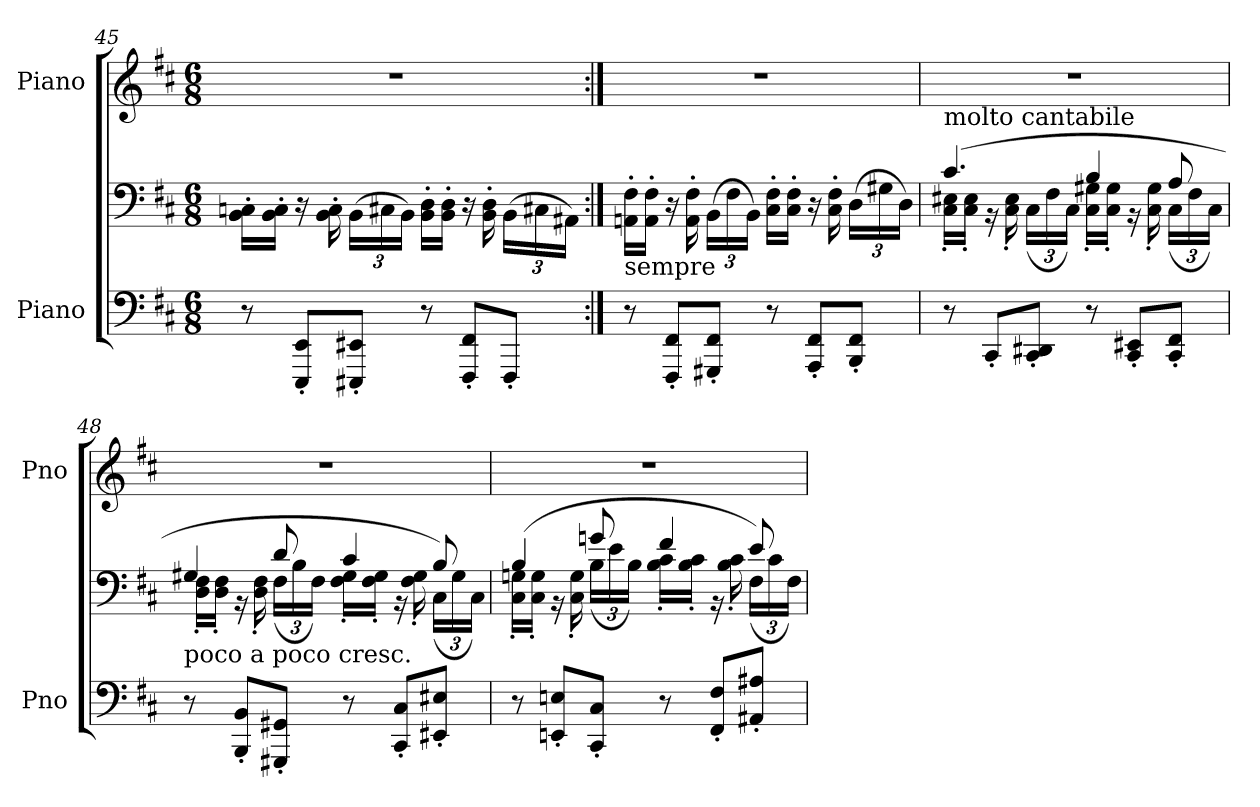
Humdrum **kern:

**kern	**kern	**kern
*part2	*part2	*part1
*staff3	*staff2	*staff1
*I"Piano	*	*I"Piano
*I'Pno	*	*I'Pno
*clefF4	*clefF4	*clefG2
*k[f#c#]	*k[f#c#]	*k[f#c#]
*D:	*D:	*D:
*M6/8	*M6/8	*M6/8
=45	=45	=45
8r	16BB\' 16Cn\'LL	2.r
.	16BB\' 16C\'JJ	.
8EEE/' 8EE/'L	16r	.
.	16BB\' 16C\'	.
*	*Xbrackettup	*
8EEE#X/' 8EE#X/'J	(24BB\LL	.
.	24C#X\	.
.	24BB\JJ)	.
8r	16BB\' 16D\'LL	.
.	16BB\' 16D\'JJ	.
8FFF#/' 8FF#/'L	16r	.
.	16BB\' 16D\'	.
8FFF#'/J	(24BB\LL	.
.	24C#X\	.
.	24AA#X\JJ)	.
!!LO:LB:g=z
=46:|!	=46:|!	=46:|!
!	!LO:TX:b:t=sempre	!
8r	16AAn\' 16F#\'LL	2.r
.	16AA\' 16F#\'JJ	.
8FFF#/' 8FF#/'L	16r	.
.	16AA\' 16F#\'	.
8GGG#X/' 8FF#/'J	(24BB\LL	.
.	24F#\	.
.	24BB\JJ)	.
8r	16C#\' 16F#\'LL	.
.	16C#\' 16F#\'JJ	.
8AAA/' 8FF#/'L	16r	.
.	16C#\' 16F#\'	.
8BBB/' 8FF#/'J	(24D\LL	.
.	24G#X\	.
.	24D\JJ)	.
=47	=47	=47
*	*^	*
!	!LO:TX:a:t=molto cantabile	!	!
8r	(4.c#/	16C#\' 16E#X\'LL	2.r
.	.	16C#\' 16E#\'JJ	.
8CC#'/L	.	16r	.
.	.	16C#\' 16E#\'	.
8CC#/' 8DD#X/'J	.	(24C#\LL	.
.	.	24F#\	.
.	.	24C#\JJ)	.
8r	4B/	16C#\' 16G#X\'LL	.
.	.	16C#\' 16G#\'JJ	.
8CC#/' 8EE#X/'L	.	16r	.
.	.	16C#\' 16G#\'	.
8CC#/' 8FF#/'J	8A/	(24C#\LL	.
.	.	24F#\	.
.	.	24C#\JJ)	.
!!LO:LB:g=z
=48	=48	=48	=48
!	!LO:TX:b:t=poco a poco cresc.	!	!
8r	4G#X/	16D\' 16F#\'LL	2.r
.	.	16D\' 16F#\'JJ	.
8BBB/' 8BB/'L	.	16r	.
.	.	16D\' 16F#\'	.
8GGG#X/' 8GG#X/'J	8d/	(24F#\LL	.
.	.	24B\	.
.	.	24F#\JJ)	.
8r	4c#/	16F#\' 16G#\'LL	.
.	.	16F#\' 16G#\'JJ	.
8CC#/' 8C#/'L	.	16r	.
.	.	16F#\' 16G#\'	.
8EE#X/' 8E#X/'J	8B/)	(24C#\LL	.
.	.	24G#\	.
.	.	24C#\JJ)	.
=49	=49	=49	=49
8r	(4B/	16C#\' 16Gn\'LL	2.r
.	.	16C#\' 16G\'JJ	.
8EEn/' 8En/'L	.	16r	.
.	.	16C#\' 16G\'	.
8CC#/' 8C#/'J	8gn/	(24B\LL	.
.	.	24e\	.
.	.	24B\JJ)	.
8r	4f#/	16B\' 16c#\'LL	.
.	.	16B\' 16c#\'JJ	.
8FF#/' 8F#/'L	.	16r	.
.	.	16B\' 16c#\'	.
8AA#X/' 8A#X/'J	8e/)	(24F#\LL	.
.	.	24c#\	.
.	.	24F#\JJ)	.
*	*v	*v	*
=	=	=
*-	*-	*-
